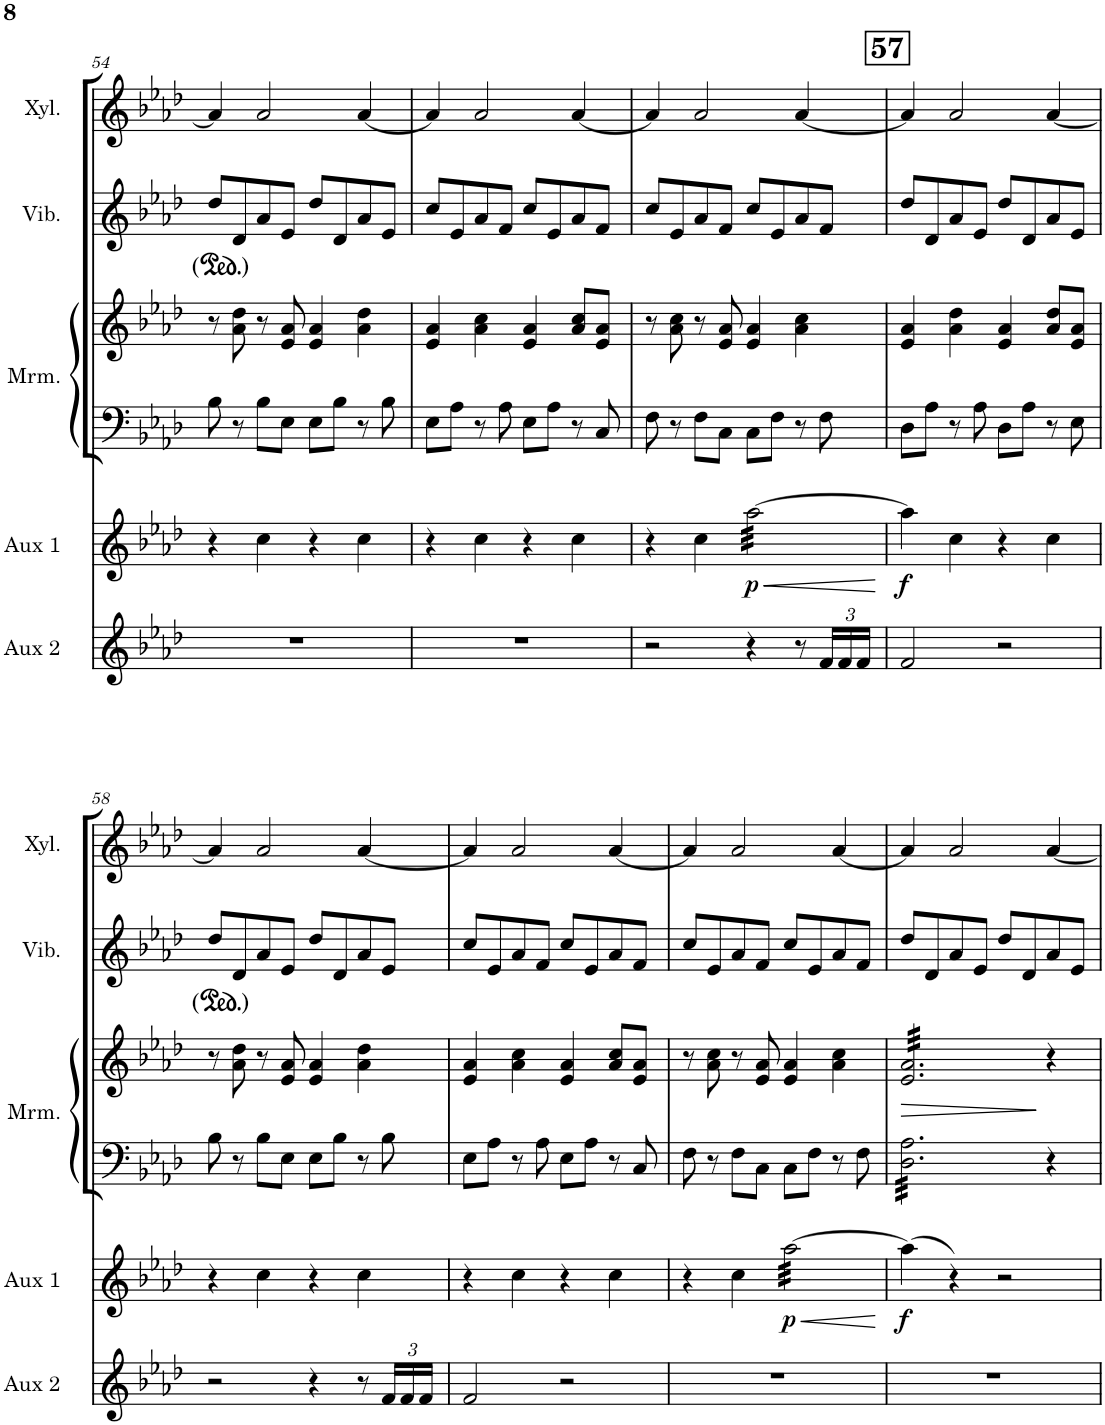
**kern	**kern	**dynam	**kern	**kern	**dynam	**kern	**kern
*part5	*part4	*part4	*part3	*part3	*part3	*part2	*part1
*staff6	*staff5	*staff5	*staff4	*staff3	*staff3/4	*staff2	*staff1
*I"Aux Percussion 2	*I"Aux Percussion 1	*	*I"Marimba	*	*	*I"Vibraphone	*I"Xylophone
*I'Aux 2	*I'Aux 1	*	*I'Mrm.	*	*	*I'Vib.	*I'Xyl.
!!LO:PB:g=z
*clefG2	*clefG2	*	*clefF4	*clefG2	*	*clefG2	*clefG2
*	*	*	*	*	*	*	*Trd-7c-12
*k[b-e-a-d-]	*k[b-e-a-d-]	*	*k[b-e-a-d-]	*k[b-e-a-d-]	*	*k[b-e-a-d-]	*k[b-e-a-d-]
*M4/4	*M4/4	*	*M4/4	*M4/4	*	*M4/4	*M4/4
=54	=54	=54	=54	=54	=54	=54	=54
1r	4r	.	8B-\	8r	.	8dd-/L	4a-/]
.	.	.	8r	8a-\ 8dd-\	.	8d-/	.
.	4cc\	.	8B-\L	8r	.	8a-/	2a-/
.	.	.	8E-\J	8e-/ 8a-/	.	8e-/J	.
.	4r	.	8E-\L	4e-/ 4a-/	.	8dd-/L	.
.	.	.	8B-\J	.	.	8d-/	.
.	4cc\	.	8r	4a-\ 4dd-\	.	8a-/	[4a-/
.	.	.	8B-\	.	.	8e-/J	.
=55	=55	=55	=55	=55	=55	=55	=55
1r	4r	.	8E-\L	4e-/ 4a-/	.	8cc/L	4a-/]
.	.	.	8A-\J	.	.	8e-/	.
.	4cc\	.	8r	4a-\ 4cc\	.	8a-/	2a-/
.	.	.	8A-\	.	.	8f/J	.
.	4r	.	8E-\L	4e-/ 4a-/	.	8cc/L	.
.	.	.	8A-\J	.	.	8e-/	.
.	4cc\	.	8r	8a-/ 8cc/L	.	8a-/	[4a-/
.	.	.	8C/	8e-/ 8a-/J	.	8f/J	.
=56	=56	=56	=56	=56	=56	=56	=56
2r	4r	.	8F\	8r	.	8cc/L	4a-/]
.	.	.	8r	8a-\ 8cc\	.	8e-/	.
.	4cc\	.	8F\L	8r	.	8a-/	2a-/
.	.	.	8C\J	8e-/ 8a-/	.	8f/J	.
!	!	!LO:HP:b	!	!	!	!	!
!	!	!LO:DY:n=1:b	!	!	!	!	!
*	*tremolo	*	*	*	*	*	*
4r	[32aa-\LLL	< p	8C\L	4e-/ 4a-/	.	8cc/L	.
.	32aa-\	.	.	.	.	.	.
.	32aa-\	.	.	.	.	.	.
.	32aa-\	.	.	.	.	.	.
.	32aa-\	.	8F\J	.	.	8e-/	.
.	32aa-\	.	.	.	.	.	.
.	32aa-\	.	.	.	.	.	.
.	32aa-\	.	.	.	.	.	.
8r	32aa-\	.	8r	4a-\ 4cc\	.	8a-/	[4a-/
.	32aa-\	.	.	.	.	.	.
.	32aa-\	.	.	.	.	.	.
.	32aa-\	.	.	.	.	.	.
*Xbrackettup	*	*	*	*	*	*	*
24f/LL	32aa-\	.	8F\	.	.	8f/J	.
.	32aa-\	.	.	.	.	.	.
24f/	.	.	.	.	.	.	.
.	32aa-\	.	.	.	.	.	.
24f/JJ	.	.	.	.	.	.	.
.	32aa-\JJJ	.	.	.	.	.	.
*	*Xtremolo	*	*	*	*	*	*
.	.	[	.	.	.	.	.
!!LO:REH:place=s1:a:B:cj:fs=14:t=57
=57	=57	=57	=57	=57	=57	=57	=57
!	!	!LO:DY:b	!	!	!	!	!
2f/	4aa-\]	f	8D-\L	4e-/ 4a-/	.	8dd-/L	4a-/]
.	.	.	8A-\J	.	.	8d-/	.
.	4cc\	.	8r	4a-\ 4dd-\	.	8a-/	2a-/
.	.	.	8A-\	.	.	8e-/J	.
2r	4r	.	8D-\L	4e-/ 4a-/	.	8dd-/L	.
.	.	.	8A-\J	.	.	8d-/	.
.	4cc\	.	8r	8a-/ 8dd-/L	.	8a-/	[4a-/
.	.	.	8E-\	8e-/ 8a-/J	.	8e-/J	.
!!LO:LB:g=z
=58	=58	=58	=58	=58	=58	=58	=58
2r	4r	.	8B-\	8r	.	8dd-/L	4a-/]
.	.	.	8r	8a-\ 8dd-\	.	8d-/	.
.	4cc\	.	8B-\L	8r	.	8a-/	2a-/
.	.	.	8E-\J	8e-/ 8a-/	.	8e-/J	.
4r	4r	.	8E-\L	4e-/ 4a-/	.	8dd-/L	.
.	.	.	8B-\J	.	.	8d-/	.
8r	4cc\	.	8r	4a-\ 4dd-\	.	8a-/	[4a-/
24f/LL	.	.	8B-\	.	.	8e-/J	.
24f/	.	.	.	.	.	.	.
24f/JJ	.	.	.	.	.	.	.
=59	=59	=59	=59	=59	=59	=59	=59
2f/	4r	.	8E-\L	4e-/ 4a-/	.	8cc/L	4a-/]
.	.	.	8A-\J	.	.	8e-/	.
.	4cc\	.	8r	4a-\ 4cc\	.	8a-/	2a-/
.	.	.	8A-\	.	.	8f/J	.
2r	4r	.	8E-\L	4e-/ 4a-/	.	8cc/L	.
.	.	.	8A-\J	.	.	8e-/	.
.	4cc\	.	8r	8a-/ 8cc/L	.	8a-/	[4a-/
.	.	.	8C/	8e-/ 8a-/J	.	8f/J	.
=60	=60	=60	=60	=60	=60	=60	=60
1r	4r	.	8F\	8r	.	8cc/L	4a-/]
.	.	.	8r	8a-\ 8cc\	.	8e-/	.
.	4cc\	.	8F\L	8r	.	8a-/	2a-/
.	.	.	8C\J	8e-/ 8a-/	.	8f/J	.
!	!	!LO:HP:b	!	!	!	!	!
!	!	!LO:DY:n=1:b	!	!	!	!	!
*	*tremolo	*	*	*	*	*	*
.	[32aa-\LLL	< p	8C\L	4e-/ 4a-/	.	8cc/L	.
.	32aa-\	.	.	.	.	.	.
.	32aa-\	.	.	.	.	.	.
.	32aa-\	.	.	.	.	.	.
.	32aa-\	.	8F\J	.	.	8e-/	.
.	32aa-\	.	.	.	.	.	.
.	32aa-\	.	.	.	.	.	.
.	32aa-\	.	.	.	.	.	.
.	32aa-\	.	8r	4a-\ 4cc\	.	8a-/	[4a-/
.	32aa-\	.	.	.	.	.	.
.	32aa-\	.	.	.	.	.	.
.	32aa-\	.	.	.	.	.	.
.	32aa-\	.	8F\	.	.	8f/J	.
.	32aa-\	.	.	.	.	.	.
.	32aa-\	.	.	.	.	.	.
.	32aa-\JJJ	.	.	.	.	.	.
*	*Xtremolo	*	*	*	*	*	*
.	.	[	.	.	.	.	.
=61	=61	=61	=61	=61	=61	=61	=61
!	!	!LO:DY:b	!	!	!LO:HP:b	!	!
*	*	*	*tremolo	*	*	*	*
*	*	*	*	*tremolo	*	*	*
1r	(4aa-\]	f	32D-\ 32A-\LLL	32e-/ 32a-/LLL	>	8dd-/L	4a-/]
.	.	.	32D-\ 32A-\	32e-/ 32a-/	.	.	.
.	.	.	32D-\ 32A-\	32e-/ 32a-/	.	.	.
.	.	.	32D-\ 32A-\	32e-/ 32a-/	.	.	.
.	.	.	32D-\ 32A-\	32e-/ 32a-/	.	8d-/	.
.	.	.	32D-\ 32A-\	32e-/ 32a-/	.	.	.
.	.	.	32D-\ 32A-\	32e-/ 32a-/	.	.	.
.	.	.	32D-\ 32A-\	32e-/ 32a-/	.	.	.
.	4r)	.	32D-\ 32A-\	32e-/ 32a-/	.	8a-/	2a-/
.	.	.	32D-\ 32A-\	32e-/ 32a-/	.	.	.
.	.	.	32D-\ 32A-\	32e-/ 32a-/	.	.	.
.	.	.	32D-\ 32A-\	32e-/ 32a-/	.	.	.
.	.	.	32D-\ 32A-\	32e-/ 32a-/	.	8e-/J	.
.	.	.	32D-\ 32A-\	32e-/ 32a-/	.	.	.
.	.	.	32D-\ 32A-\	32e-/ 32a-/	.	.	.
.	.	.	32D-\ 32A-\	32e-/ 32a-/	.	.	.
.	2r	.	32D-\ 32A-\	32e-/ 32a-/	.	8dd-/L	.
.	.	.	32D-\ 32A-\	32e-/ 32a-/	.	.	.
.	.	.	32D-\ 32A-\	32e-/ 32a-/	.	.	.
.	.	.	32D-\ 32A-\	32e-/ 32a-/	.	.	.
.	.	.	32D-\ 32A-\	32e-/ 32a-/	.	8d-/	.
.	.	.	32D-\ 32A-\	32e-/ 32a-/	.	.	.
.	.	.	32D-\ 32A-\	32e-/ 32a-/	.	.	.
.	.	.	32D-\ 32A-\JJJ	32e-/ 32a-/JJJ	.	.	.
*	*	*	*	*Xtremolo	*	*	*
*	*	*	*Xtremolo	*	*	*	*
.	.	.	4r	4r	]	8a-/	[4a-/
.	.	.	.	.	.	8e-/J	.
=	=	=	=	=	=	=	=
*-	*-	*-	*-	*-	*-	*-	*-
